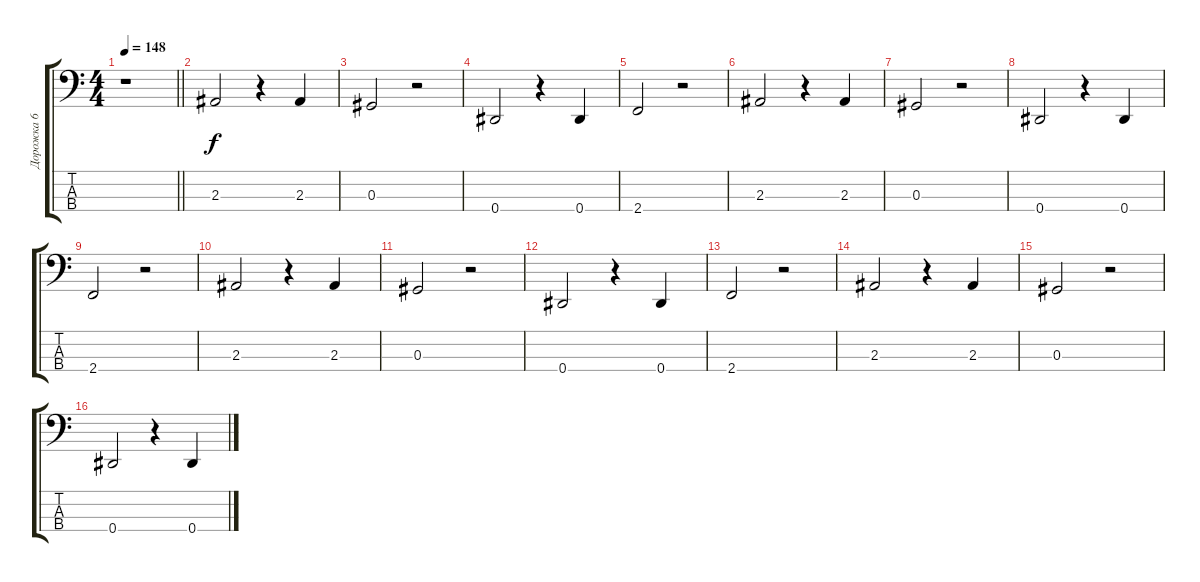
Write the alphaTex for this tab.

\track ("Дорожка 6" "Дорожка 6") {instrument electricbassfinger}
\staff {score tabs}
\tuning (Gb2 Db2 Ab1 Eb1) {hide}
\ts (4 4)
\tempo 148
\clef f4
\barLineRight lightlight
\ks c
r.1{dy f} |
2.3.2 r.4 2.3.4 |
0.3.2 r.2 |
0.4.2 r.4 0.4.4 |
2.4.2 r.2 |
2.3.2 r.4 2.3.4 |
0.3.2 r.2 |
0.4.2 r.4 0.4.4 |
2.4.2 r.2 |
2.3.2 r.4 2.3.4 |
0.3.2 r.2 |
0.4.2 r.4 0.4.4 |
2.4.2 r.2 |
2.3.2 r.4 2.3.4 |
0.3.2 r.2 |
0.4.2 r.4 0.4.4
